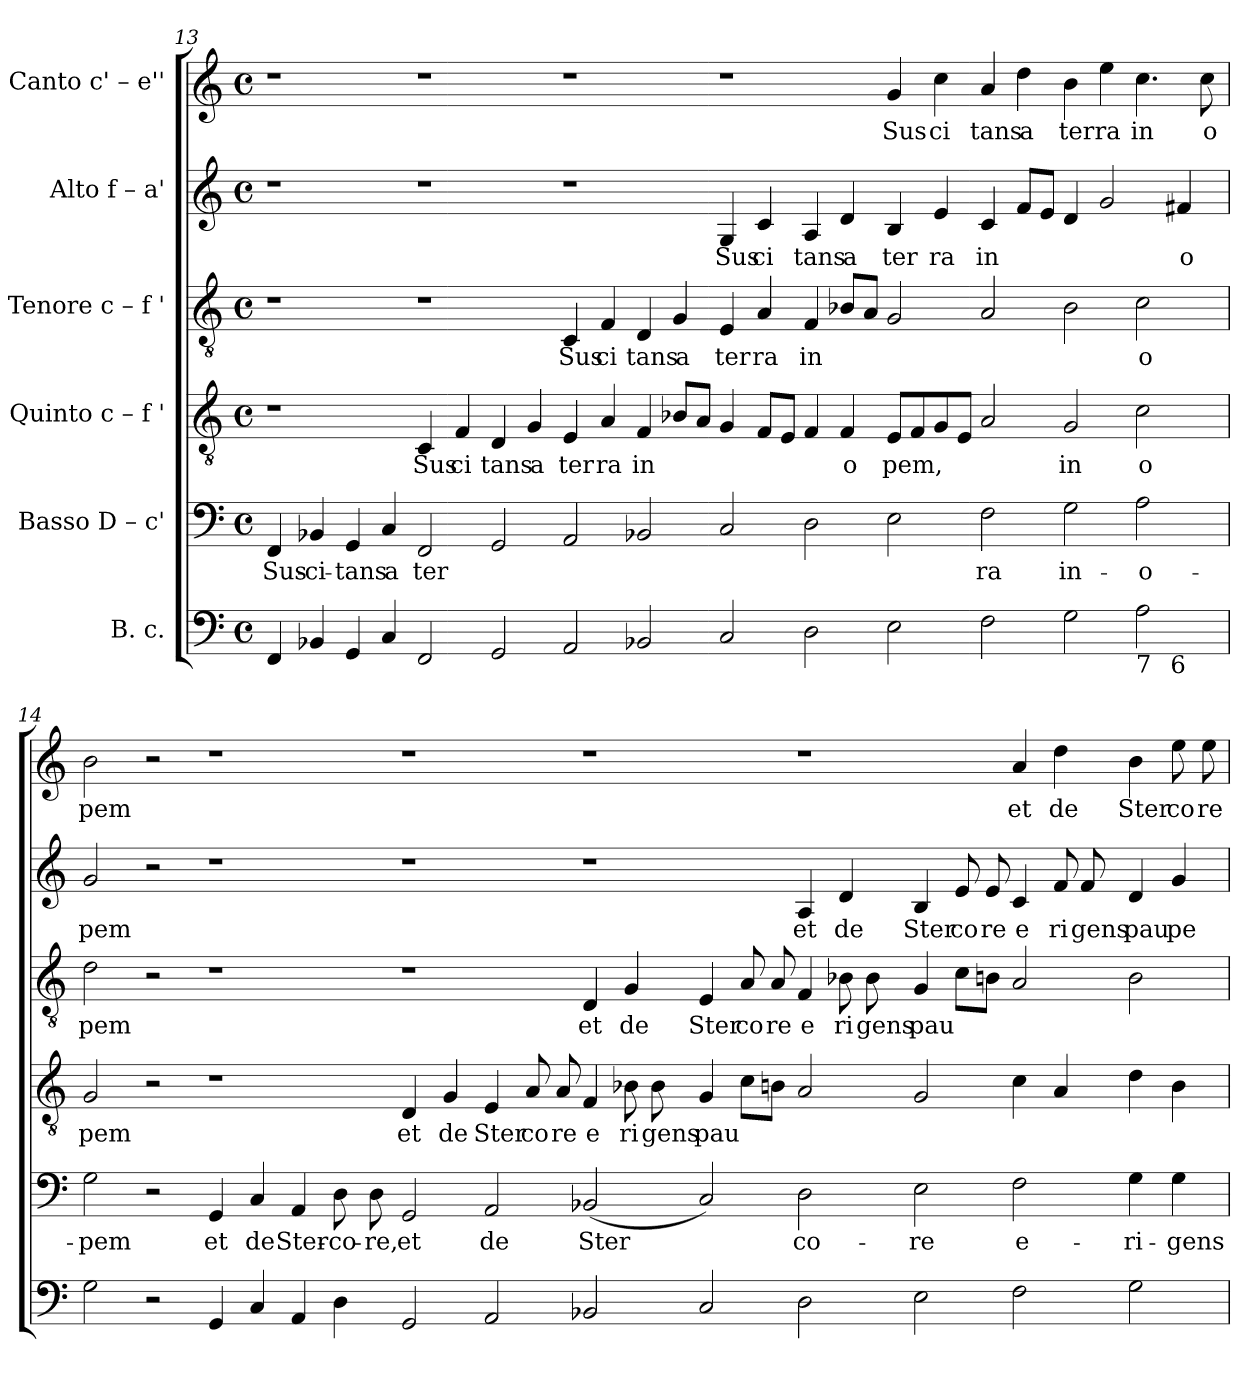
**kern	**kern	**text	**kern	**text	**kern	**text	**kern	**text	**kern	**text
*part6	*part5	*part5	*part4	*part4	*part3	*part3	*part2	*part2	*part1	*part1
*staff6	*staff5	*staff5	*staff4	*staff4	*staff3	*staff3	*staff2	*staff2	*staff1	*staff1
*I"B. c.	*I"Basso  D – c'	*	*I"Quinto  c – f '	*	*I"Tenore  c – f '	*	*I"Alto  f – a'	*	*I"Canto  c' – e''	*
!!LO:PB:g=z
*clefF4	*clefF4	*	*clefGv2	*	*clefGv2	*	*clefG2	*	*clefG2	*
*k[]	*k[]	*	*k[]	*	*k[]	*	*k[]	*	*k[]	*
*C:	*C:	*	*C:	*	*C:	*	*C:	*	*C:	*
*M4/4	*M4/4	*	*M4/4	*	*M4/4	*	*M4/4	*	*M4/4	*
*met(c)	*met(c)	*	*met(c)	*	*met(c)	*	*met(c)	*	*met(c)	*
=13	=13	=13	=13	=13	=13	=13	=13	=13	=13	=13
!	!	!LO:LY:b:rj	!	!	!	!	!	!	!	!
*^	*	*	*	*	*	*	*	*	*	*
4FF/	1ryy	4FF/	Sus-	1r	.	1r	.	1r	.	1r	.
!	!	!	!LO:LY:b:rj	!	!	!	!	!	!	!	!
4BB-X/	.	4BB-X/	-ci-	.	.	.	.	.	.	.	.
!	!	!	!LO:LY:b:rj	!	!	!	!	!	!	!	!
4GG/	.	4GG/	-tans	.	.	.	.	.	.	.	.
!	!	!	!LO:LY:b:rj	!	!	!	!	!	!	!	!
4C/	.	4C/	a	.	.	.	.	.	.	.	.
!	!	!	!LO:LY:b:rj	!	!LO:LY:b:rj	!	!	!	!	!	!
2FF/	1ryy	2FF/	ter-	4C/	Sus	1r	.	1r	.	1r	.
!	!	!	!	!	!LO:LY:b:rj	!	!	!	!	!	!
.	.	.	.	4F/	ci	.	.	.	.	.	.
!	!	!	!LO:LY:b:rj	!	!LO:LY:b:rj	!	!	!	!	!	!
2GG/	.	2GG/	--	4D/	tans	.	.	.	.	.	.
!	!	!	!	!	!LO:LY:b:rj	!	!	!	!	!	!
.	.	.	.	4G/	a	.	.	.	.	.	.
!	!	!	!LO:LY:b:rj	!	!LO:LY:b:rj	!	!LO:LY:b:cj	!	!	!	!
2AA/	1ryy	2AA/	--	4E/	ter	4C/	Sus	1r	.	1r	.
!	!	!	!	!	!LO:LY:b:rj	!	!LO:LY:b:cj	!	!	!	!
.	.	.	.	4A/	ra	4F/	ci	.	.	.	.
!	!	!	!LO:LY:b:rj	!	!LO:LY:b:rj	!	!LO:LY:b:cj	!	!	!	!
2BB-X/	.	2BB-X/	--	4F/	in	4D/	tans	.	.	.	.
!	!	!	!	!	!LO:LY:b:rj	!	!LO:LY:b:cj	!	!	!	!
.	.	.	.	8B-X/L	.	4G/	a	.	.	.	.
!	!	!	!	!	!LO:LY:b:rj	!	!	!	!	!	!
.	.	.	.	8A/J	.	.	.	.	.	.	.
!	!	!	!LO:LY:b:rj	!	!LO:LY:b:rj	!	!LO:LY:b:cj	!	!LO:LY:b:rj	!	!
2C/	1ryy	2C/	--	4G/	.	4E/	ter	4G/	Sus	1r	.
!	!	!	!	!	!LO:LY:b:rj	!	!LO:LY:b:cj	!	!LO:LY:b:rj	!	!
.	.	.	.	8F/L	.	4A/	ra	4c/	ci	.	.
!	!	!	!	!	!LO:LY:b:rj	!	!	!	!	!	!
.	.	.	.	8E/J	.	.	.	.	.	.	.
!	!	!	!LO:LY:b:rj	!	!LO:LY:b:rj	!	!LO:LY:b:cj	!	!LO:LY:b:rj	!	!
2D\	.	2D\	--	4F/	.	4F/	in	4A/	tans	.	.
!	!	!	!	!	!LO:LY:b:rj	!	!LO:LY:b:cj	!	!LO:LY:b:rj	!	!
.	.	.	.	4F/	o	8B-X/L	.	4d/	a	.	.
!	!	!	!	!	!	!	!LO:LY:b:cj	!	!	!	!
.	.	.	.	.	.	8A/J	.	.	.	.	.
!	!	!	!LO:LY:b:rj	!	!LO:LY:b:rj	!	!LO:LY:b:cj	!	!LO:LY:b:rj	!	!LO:LY:b:rj
2E\	1ryy	2E\	--	8E/L	pem,	2G/	.	4B/	ter	4g/	Sus
!	!	!	!	!	!LO:LY:b:rj	!	!	!	!	!	!
.	.	.	.	8F/	.	.	.	.	.	.	.
!	!	!	!	!	!LO:LY:b:rj	!	!	!	!LO:LY:b:rj	!	!LO:LY:b:rj
.	.	.	.	8G/	.	.	.	4e/	ra	4cc\	ci
!	!	!	!	!	!LO:LY:b:rj	!	!	!	!	!	!
.	.	.	.	8E/J	.	.	.	.	.	.	.
!	!	!	!LO:LY:b:rj	!	!LO:LY:b:rj	!	!LO:LY:b:cj	!	!LO:LY:b:rj	!	!LO:LY:b:rj
2F\	.	2F\	-ra	2A/	.	2A/	.	4c/	in	4a/	tans
!	!	!	!	!	!	!	!	!	!LO:LY:b:rj	!	!LO:LY:b:rj
.	.	.	.	.	.	.	.	8f/L	.	4dd\	a
!	!	!	!	!	!	!	!	!	!LO:LY:b:rj	!	!
.	.	.	.	.	.	.	.	8e/J	.	.	.
!	!	!	!LO:LY:b:rj	!	!LO:LY:b:rj	!	!LO:LY:b:cj	!	!LO:LY:b:rj	!	!LO:LY:b:rj
2G\	2ryy	2G\	in-	2G/	in	2B-\	.	4d/	.	4b\	ter
!	!	!	!	!	!	!	!	!	!LO:LY:b:rj	!	!LO:LY:b:rj
.	.	.	.	.	.	.	.	2g/	.	4ee\	ra
!LO:TX:b:t=7	!	!	!	!	!	!	!	!	!	!	!
!	!	!	!LO:LY:b:rj	!	!LO:LY:b:rj	!	!LO:LY:b:cj	!	!	!	!LO:LY:b:rj
2A\	8...ryy	2A\	-o-	2c\	o	2c\	o	.	.	4.cc\	in
!	!LO:TX:b:t=6	!	!	!	!	!	!	!	!	!	!
.	4ryy	.	.	.	.	.	.	.	.	.	.
!	!	!	!	!	!	!	!	!	!LO:LY:b:rj	!	!
.	.	.	.	.	.	.	.	4f#X/	o	.	.
!	!	!	!	!	!	!	!	!	!	!	!LO:LY:b:rj
.	.	.	.	.	.	.	.	.	.	8cc\	o
.	64ryy	.	.	.	.	.	.	.	.	.	.
!!LO:PB:g=z
=14	=14	=14	=14	=14	=14	=14	=14	=14	=14	=14	=14
!	!	!	!LO:LY:b:rj	!	!LO:LY:b:rj	!	!LO:LY:b:cj	!	!LO:LY:b:rj	!	!LO:LY:b:rj
*v	*v	*	*	*	*	*	*	*	*	*	*
2G\	2G\	-pem	2G/	pem	2d\	pem	2g/	pem	2b\	pem
2r	2r	.	2r	.	2r	.	2r	.	2r	.
!	!	!LO:LY:b:rj	!	!	!	!	!	!	!	!
4GG/	4GG/	et	1r	.	1r	.	1r	.	1r	.
!	!	!LO:LY:b:rj	!	!	!	!	!	!	!	!
4C/	4C/	de	.	.	.	.	.	.	.	.
!	!	!LO:LY:b:rj	!	!	!	!	!	!	!	!
4AA/	4AA/	Ster-	.	.	.	.	.	.	.	.
!	!	!LO:LY:b:rj	!	!	!	!	!	!	!	!
4D\	8D\	-co-	.	.	.	.	.	.	.	.
!	!	!LO:LY:b:rj	!	!	!	!	!	!	!	!
.	8D\	-re,	.	.	.	.	.	.	.	.
!	!	!LO:LY:b:rj	!	!LO:LY:b:rj	!	!	!	!	!	!
2GG/	2GG/	et	4D/	et	1r	.	1r	.	1r	.
!	!	!	!	!LO:LY:b:rj	!	!	!	!	!	!
.	.	.	4G/	de	.	.	.	.	.	.
!	!	!LO:LY:b:rj	!	!LO:LY:b:rj	!	!	!	!	!	!
2AA/	2AA/	de	4E/	Ster	.	.	.	.	.	.
!	!	!	!	!LO:LY:b:rj	!	!	!	!	!	!
.	.	.	8A/	co	.	.	.	.	.	.
!	!	!	!	!LO:LY:b:rj	!	!	!	!	!	!
.	.	.	8A/	re	.	.	.	.	.	.
!	!	!LO:LY:b:rj	!	!LO:LY:b:rj	!	!LO:LY:b:cj	!	!	!	!
2BB-X/	(<2BB-X/	Ster-	4F/	e	4D/	et	1r	.	1r	.
!	!	!	!	!LO:LY:b:rj	!	!LO:LY:b:cj	!	!	!	!
.	.	.	8B-X\	ri	4G/	de	.	.	.	.
!	!	!	!	!LO:LY:b:rj	!	!	!	!	!	!
.	.	.	8B-\	gens	.	.	.	.	.	.
!	!	!LO:LY:b:rj	!	!LO:LY:b:rj	!	!LO:LY:b:cj	!	!	!	!
2C/	2C/)	--	4G/	pau	4E/	Ster	.	.	.	.
!	!	!	!	!LO:LY:b:rj	!	!LO:LY:b:cj	!	!	!	!
.	.	.	8c\L	.	8A/	co	.	.	.	.
!	!	!	!	!LO:LY:b:rj	!	!LO:LY:b:cj	!	!	!	!
.	.	.	8Bn\J	.	8A/	re	.	.	.	.
!	!	!LO:LY:b:rj	!	!LO:LY:b:rj	!	!LO:LY:b:cj	!	!LO:LY:b:rj	!	!
2D\	2D\	-co-	2A/	.	4F/	e	4A/	et	1r	.
!	!	!	!	!	!	!LO:LY:b:cj	!	!LO:LY:b:rj	!	!
.	.	.	.	.	8B-X\	ri	4d/	de	.	.
!	!	!	!	!	!	!LO:LY:b:cj	!	!	!	!
.	.	.	.	.	8B-\	gens	.	.	.	.
!	!	!LO:LY:b:rj	!	!LO:LY:b:rj	!	!LO:LY:b:cj	!	!LO:LY:b:rj	!	!
2E\	2E\	-re	2G/	.	4G/	pau	4B/	Ster	.	.
!	!	!	!	!	!	!LO:LY:b:cj	!	!LO:LY:b:rj	!	!
.	.	.	.	.	8c\L	.	8e/	co	.	.
!	!	!	!	!	!	!LO:LY:b:cj	!	!LO:LY:b:rj	!	!
.	.	.	.	.	8Bn\J	.	8e/	re	.	.
!	!	!LO:LY:b:rj	!	!LO:LY:b:rj	!	!LO:LY:b:cj	!	!LO:LY:b:rj	!	!LO:LY:b:rj
2F\	2F\	e-	4c\	.	2A/	.	4c/	e	4a/	et
!	!	!	!	!LO:LY:b:rj	!	!	!	!LO:LY:b:rj	!	!LO:LY:b:rj
.	.	.	4A/	.	.	.	8f/	ri	4dd\	de
!	!	!	!	!	!	!	!	!LO:LY:b:rj	!	!
.	.	.	.	.	.	.	8f/	gens	.	.
!	!	!LO:LY:b:rj	!	!LO:LY:b:rj	!	!LO:LY:b:cj	!	!LO:LY:b:rj	!	!LO:LY:b:rj
2G\	4G\	-ri-	4d\	.	2B\	.	4d/	pau	4b\	Ster
!	!	!LO:LY:b:rj	!	!LO:LY:b:rj	!	!	!	!LO:LY:b:rj	!	!LO:LY:b:rj
.	4G\	-gens	4B\	.	.	.	4g/	pe	8ee\	co
!	!	!	!	!	!	!	!	!	!	!LO:LY:b:rj
.	.	.	.	.	.	.	.	.	8ee\	re
=	=	=	=	=	=	=	=	=	=	=
*-	*-	*-	*-	*-	*-	*-	*-	*-	*-	*-
